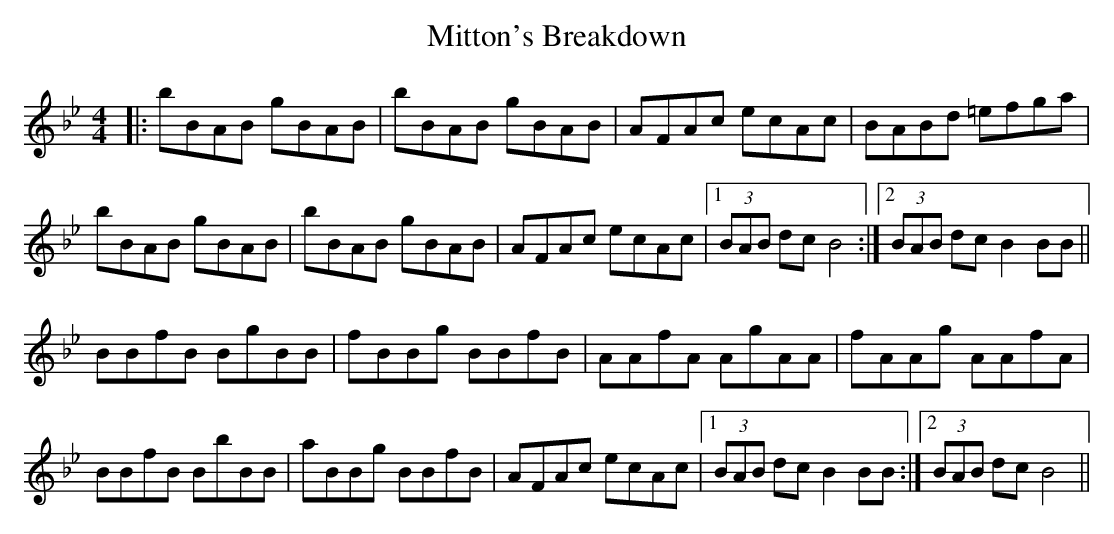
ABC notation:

X:1
T: Mitton's Breakdown
M: 4/4
L: 1/8
K: Gmin
|:bBAB gBAB|bBAB gBAB|AFAc ecAc|BABd =efga|
bBAB gBAB|bBAB gBAB|AFAc ecAc|1 (3BAB dc B4:|2 (3BAB dc B2BB||
BBfB BgBB|fBBg BBfB|AAfA AgAA|fAAg AAfA|
BBfB BbBB|aBBg BBfB|AFAc ecAc|1 (3BAB dc B2BB:|2 (3BAB dc B4||
